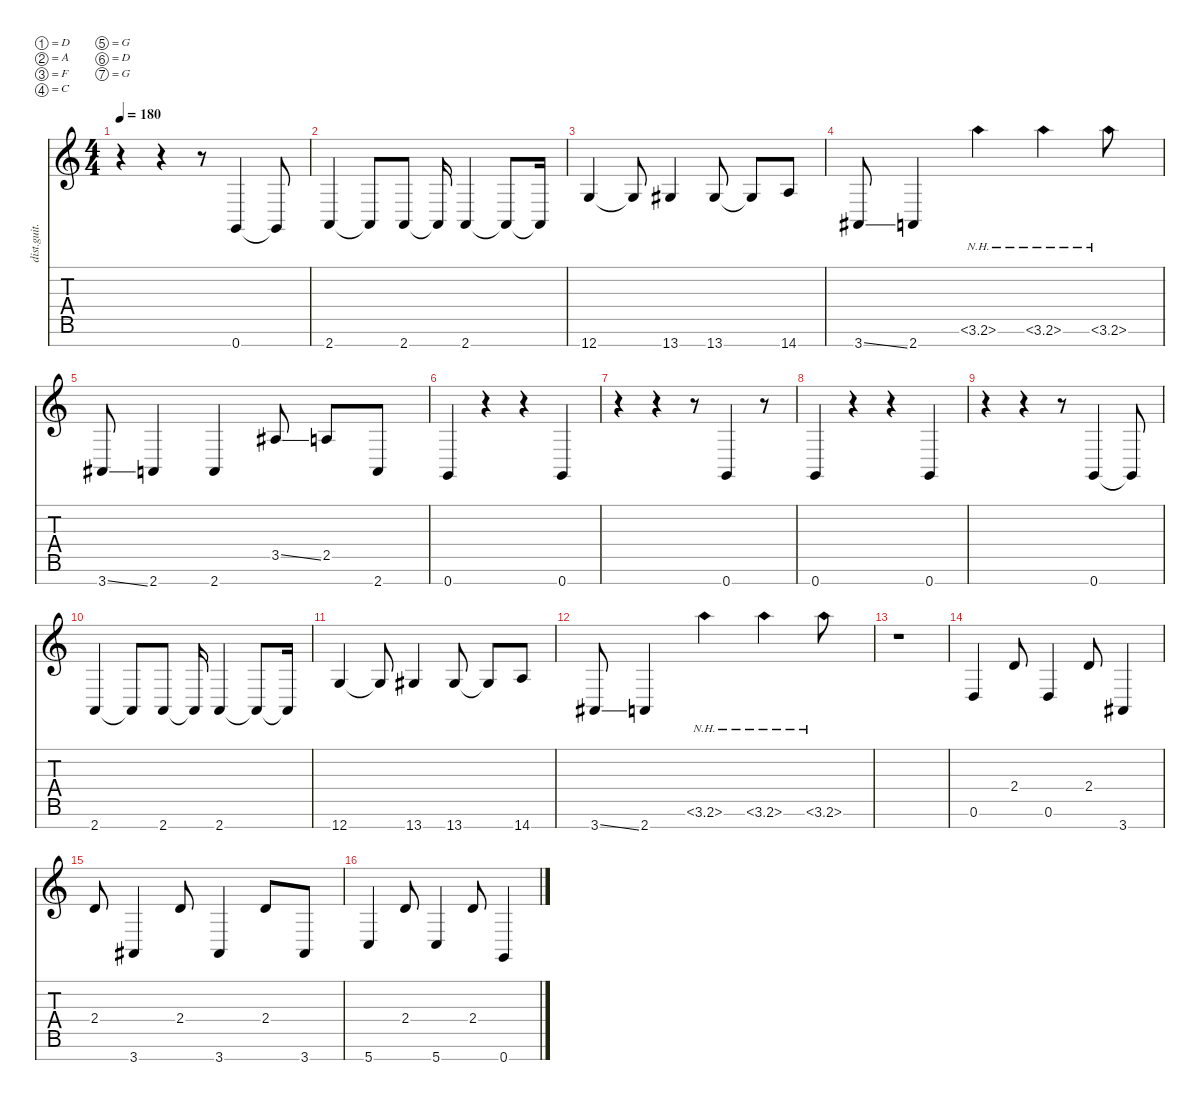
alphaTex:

\defaultSystemsLayout 4
\hideDynamics
\bracketExtendMode nobrackets
\otherSystemsTrackNameOrientation horizontal
\track ("Distortion Guitar" "dist.guit.") {instrument distortionguitar}
\staff {score tabs}
\tuning (D4 A3 F3 C3 G2 D2 G1)
\ts (4 4)
\tempo 180
\clef g2
\ks c
r.4{dy mf beam Down} r.4{beam Down} r.8{beam Down} 0.7.4{beam Up} 0.7{t}.8{beam Up} |
2.7.4{beam Up} 2.7{t}.8{beam Up} 2.7.8{beam Up} 2.7{t}.16{beam Up} 2.7.4{beam Up} 2.7{t}.8{beam Up} 2.7{t}.16{beam Up} |
12.7.4{beam Up} 12.7{t}.8{beam Up} 13.7{acc #}.4{beam Up} 13.7{acc #}.8{beam Up} 13.7{t acc #}.8{beam Up} 14.7.8{beam Up} |
3.7{ss acc #}.8{beam Up} 2.7.4{beam Up} 3.6{nh}.4{beam Down} 3.6{nh}.4{beam Down} 3.6{nh}.8{beam Down} |
3.7{ss acc #}.8{beam Up} 2.7.4{beam Up} 2.7.4{beam Up} 3.5{ss acc #}.8{beam Up} 2.5.8{beam Up} 2.7.8{beam Up} |
0.7.4{beam Up} r.4{beam Up} r.4{beam Up} 0.7.4{beam Up} |
r.4{beam Down} r.4{beam Down} r.8{beam Down} 0.7.4{beam Up} r.8{beam Up} |
0.7.4{beam Up} r.4{beam Up} r.4{beam Up} 0.7.4{beam Up} |
r.4{beam Down} r.4{beam Down} r.8{beam Down} 0.7.4{beam Up} 0.7{t}.8{beam Up} |
2.7.4{beam Up} 2.7{t}.8{beam Up} 2.7.8{beam Up} 2.7{t}.16{beam Up} 2.7.4{beam Up} 2.7{t}.8{beam Up} 2.7{t}.16{beam Up} |
12.7.4{beam Up} 12.7{t}.8{beam Up} 13.7{acc #}.4{beam Up} 13.7{acc #}.8{beam Up} 13.7{t acc #}.8{beam Up} 14.7.8{beam Up} |
3.7{ss acc #}.8{beam Up} 2.7.4{beam Up} 3.6{nh}.4{beam Down} 3.6{nh}.4{beam Down} 3.6{nh}.8{beam Down} |
r.1{beam Down} |
0.6.4{beam Up} 2.4.8{beam Up} 0.6.4{beam Up} 2.4.8{beam Up} 3.7{acc #}.4{beam Up} |
2.4.8{beam Up} 3.7{acc #}.4{beam Up} 2.4.8{beam Up} 3.7{acc #}.4{beam Up} 2.4.8{beam Up} 3.7{acc #}.8{beam Up} |
5.7.4{beam Up} 2.4.8{beam Up} 5.7.4{beam Up} 2.4.8{beam Up} 0.7.4{beam Up}
